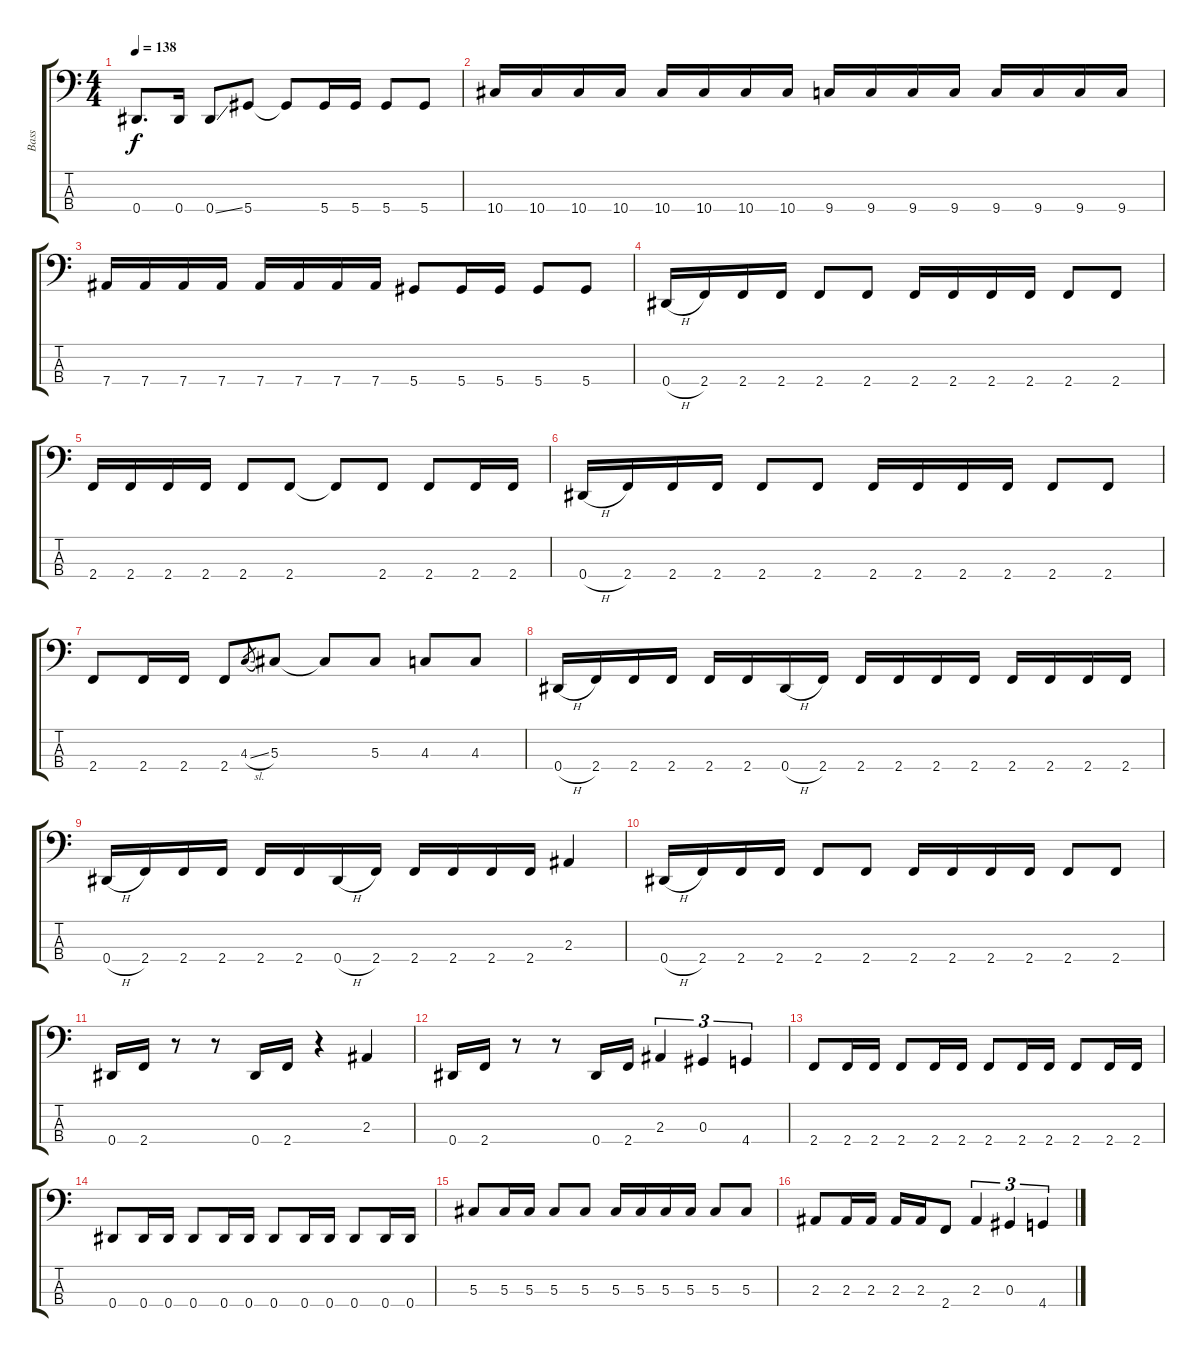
\track ("Bass" "Bass") {instrument electricbasspick}
\staff {score tabs}
\tuning (Gb2 Db2 Ab1 Eb1) {hide}
\ts (4 4)
\tempo 138
\clef f4
\ks c
0.4.8{d dy f} 0.4.16 0.4{ss}.8 5.4.8 5.4{t}.8 5.4.16 5.4.16 5.4.8 5.4.8 |
10.4.16 10.4.16 10.4.16 10.4.16 10.4.16 10.4.16 10.4.16 10.4.16 9.4.16 9.4.16 9.4.16 9.4.16 9.4.16 9.4.16 9.4.16 9.4.16 |
7.4.16 7.4.16 7.4.16 7.4.16 7.4.16 7.4.16 7.4.16 7.4.16 5.4.8 5.4.16 5.4.16 5.4.8 5.4.8 |
0.4{h}.16 2.4.16 2.4.16 2.4.16 2.4.8 2.4.8 2.4.16 2.4.16 2.4.16 2.4.16 2.4.8 2.4.8 |
2.4.16 2.4.16 2.4.16 2.4.16 2.4.8 2.4.8 2.4{t}.8 2.4.8 2.4.8 2.4.16 2.4.16 |
0.4{h}.16 2.4.16 2.4.16 2.4.16 2.4.8 2.4.8 2.4.16 2.4.16 2.4.16 2.4.16 2.4.8 2.4.8 |
2.4.8 2.4.16 2.4.16 2.4.8 4.3{sl}.8{gr} 5.3.8 5.3{t}.8 5.3.8 4.3.8 4.3.8 |
0.4{h}.16 2.4.16 2.4.16 2.4.16 2.4.16 2.4.16 0.4{h}.16 2.4.16 2.4.16 2.4.16 2.4.16 2.4.16 2.4.16 2.4.16 2.4.16 2.4.16 |
0.4{h}.16 2.4.16 2.4.16 2.4.16 2.4.16 2.4.16 0.4{h}.16 2.4.16 2.4.16 2.4.16 2.4.16 2.4.16 2.3.4 |
0.4{h}.16 2.4.16 2.4.16 2.4.16 2.4.8 2.4.8 2.4.16 2.4.16 2.4.16 2.4.16 2.4.8 2.4.8 |
0.4.16 2.4.16 r.8 r.8 0.4.16 2.4.16 r.4 2.3.4 |
0.4.16 2.4.16 r.8 r.8 0.4.16 2.4.16 2.3.4{tu (3 2)} 0.3.4{tu (3 2)} 4.4.4{tu (3 2)} |
2.4.8 2.4.16 2.4.16 2.4.8 2.4.16 2.4.16 2.4.8 2.4.16 2.4.16 2.4.8 2.4.16 2.4.16 |
0.4.8 0.4.16 0.4.16 0.4.8 0.4.16 0.4.16 0.4.8 0.4.16 0.4.16 0.4.8 0.4.16 0.4.16 |
5.3.8 5.3.16 5.3.16 5.3.8 5.3.8 5.3.16 5.3.16 5.3.16 5.3.16 5.3.8 5.3.8 |
2.3.8 2.3.16 2.3.16 2.3.16 2.3.16 2.4.8 2.3.4{tu (3 2)} 0.3.4{tu (3 2)} 4.4.4{tu (3 2)}
